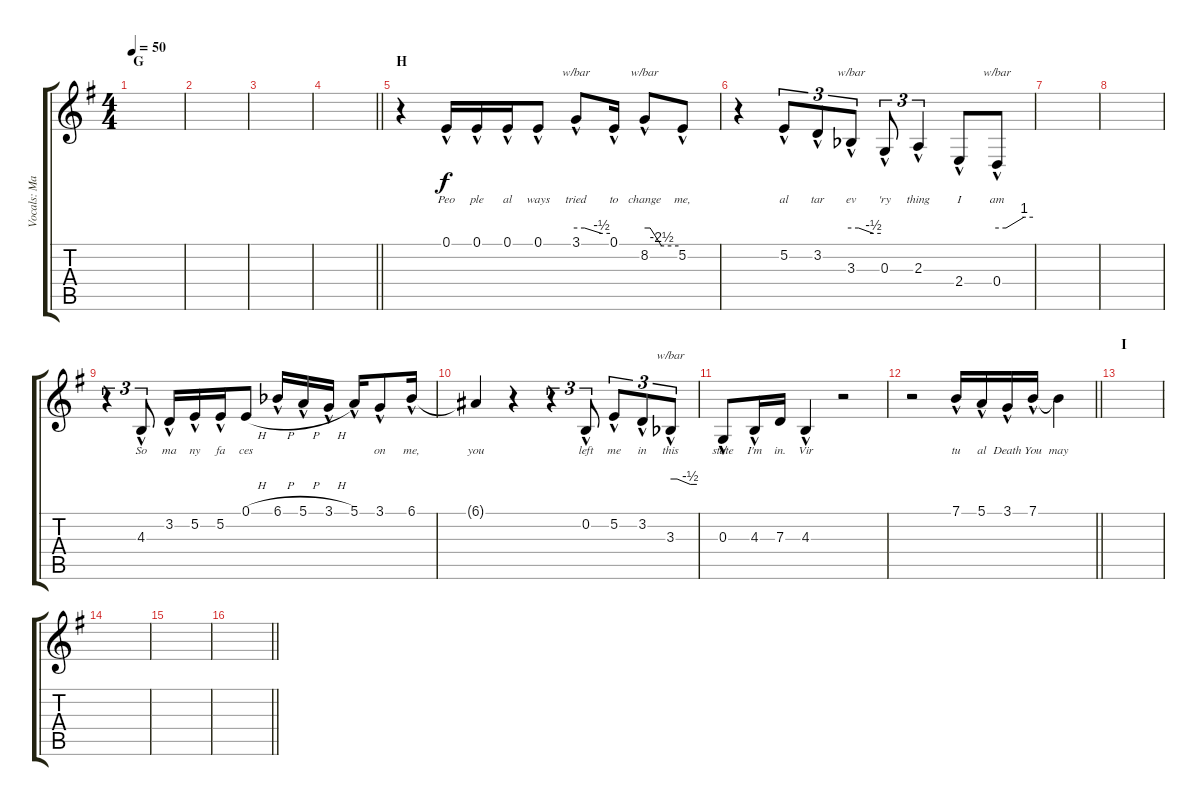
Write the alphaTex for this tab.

\track ("Vocals: Martin" "Vocals: Ma") {instrument lead2sawtooth}
\staff {score tabs}
\tuning (E4 B3 G3 D3 A2 E2) {hide}
\ts (4 4)
\section ("" "G")
\tempo 50
\clef g2
\ks g
|
|
|
\barLineRight lightlight
|
\section ("" "H")
r.4 0.1{hac}.16{lyrics (0 "Peo") lyrics (1 "") lyrics (2 "") lyrics (3 "") lyrics (4 "")} 0.1{hac}.16{lyrics (0 "ple") lyrics (1 "") lyrics (2 "") lyrics (3 "") lyrics (4 "")} 0.1{hac}.16{lyrics (0 "al") lyrics (1 "") lyrics (2 "") lyrics (3 "") lyrics (4 "")} 0.1{hac}.8{lyrics (0 "ways") lyrics (1 "") lyrics (2 "") lyrics (3 "") lyrics (4 "")} 3.1{hac}.8{tbe (custom default 0 0 15 0 45 -2 60 -2) lyrics (0 "tried") lyrics (1 "") lyrics (2 "") lyrics (3 "") lyrics (4 "")} 0.1{hac}.16{lyrics (0 "to") lyrics (1 "") lyrics (2 "") lyrics (3 "") lyrics (4 "")} 8.2{hac}.8{tbe (custom default 0 0 10 0 30 -10 60 -10) lyrics (0 "change") lyrics (1 "") lyrics (2 "") lyrics (3 "") lyrics (4 "")} 5.2{hac}.8{lyrics (0 "me,") lyrics (1 "") lyrics (2 "") lyrics (3 "") lyrics (4 "")} |
r.4 5.2{hac}.8{tu (3 2) lyrics (0 "al") lyrics (1 "") lyrics (2 "") lyrics (3 "") lyrics (4 "")} 3.2{hac}.8{tu (3 2) lyrics (0 "tar") lyrics (1 "") lyrics (2 "") lyrics (3 "") lyrics (4 "")} 3.3{hac acc b}.8{tu (3 2) tbe (custom default 0 0 15 0 45 -2 60 -2) lyrics (0 "ev") lyrics (1 "") lyrics (2 "") lyrics (3 "") lyrics (4 "")} 0.3{hac}.8{tu (3 2) lyrics (0 "'ry") lyrics (1 "") lyrics (2 "") lyrics (3 "") lyrics (4 "")} 2.3{hac}.4{tu (3 2) lyrics (0 "thing") lyrics (1 "") lyrics (2 "") lyrics (3 "") lyrics (4 "")} 2.4{hac}.8{lyrics (0 "I") lyrics (1 "") lyrics (2 "") lyrics (3 "") lyrics (4 "")} 0.4{hac}.8{tbe (custom default 0 0 15 0 45 4 60 4) lyrics (0 "am") lyrics (1 "") lyrics (2 "") lyrics (3 "") lyrics (4 "")} |
|
|
r.4{tu (3 2)} 4.3{hac}.8{tu (3 2) lyrics (0 "So") lyrics (1 "") lyrics (2 "") lyrics (3 "") lyrics (4 "")} 3.2{hac}.16{lyrics (0 "ma") lyrics (1 "") lyrics (2 "") lyrics (3 "") lyrics (4 "")} 5.2{hac}.16{lyrics (0 "ny") lyrics (1 "") lyrics (2 "") lyrics (3 "") lyrics (4 "")} 5.2{hac}.16{lyrics (0 "fa") lyrics (1 "") lyrics (2 "") lyrics (3 "") lyrics (4 "")} 0.1{h}.8{lyrics (0 "ces") lyrics (1 "") lyrics (2 "") lyrics (3 "") lyrics (4 "")} 6.1{h hac acc b}.16{lyrics (0 "") lyrics (1 "") lyrics (2 "") lyrics (3 "") lyrics (4 "")} 5.1{h hac}.16{lyrics (0 "") lyrics (1 "") lyrics (2 "") lyrics (3 "") lyrics (4 "")} 3.1{h hac}.16{lyrics (0 "") lyrics (1 "") lyrics (2 "") lyrics (3 "") lyrics (4 "")} 5.1{hac}.16{lyrics (0 "") lyrics (1 "") lyrics (2 "") lyrics (3 "") lyrics (4 "")} 3.1{hac}.8{lyrics (0 "on") lyrics (1 "") lyrics (2 "") lyrics (3 "") lyrics (4 "")} 6.1{hac acc b}.16{lyrics (0 "me,") lyrics (1 "") lyrics (2 "") lyrics (3 "") lyrics (4 "")} |
6.1{t}.4{lyrics (0 "you") lyrics (1 "") lyrics (2 "") lyrics (3 "") lyrics (4 "")} r.4 r.4{tu (3 2)} 0.2{hac}.8{tu (3 2) lyrics (0 "left") lyrics (1 "") lyrics (2 "") lyrics (3 "") lyrics (4 "")} 5.2{hac}.8{tu (3 2) lyrics (0 "me") lyrics (1 "") lyrics (2 "") lyrics (3 "") lyrics (4 "")} 3.2{hac}.8{tu (3 2) lyrics (0 "in") lyrics (1 "") lyrics (2 "") lyrics (3 "") lyrics (4 "")} 3.3{hac acc b}.8{tu (3 2) tbe (custom default 0 0 15 0 45 -2 60 -2) lyrics (0 "this") lyrics (1 "") lyrics (2 "") lyrics (3 "") lyrics (4 "")} |
0.3{hac}.8{lyrics (0 "state") lyrics (1 "") lyrics (2 "") lyrics (3 "") lyrics (4 "")} 4.3{hac}.16{lyrics (0 "I'm") lyrics (1 "") lyrics (2 "") lyrics (3 "") lyrics (4 "")} 7.3.16{lyrics (0 "in.") lyrics (1 "") lyrics (2 "") lyrics (3 "") lyrics (4 "")} 4.3{hac}.4{lyrics (0 "Vir") lyrics (1 "") lyrics (2 "") lyrics (3 "") lyrics (4 "")} r.2 |
\barLineRight lightlight
r.2 7.1{hac}.16{lyrics (0 "tu") lyrics (1 "") lyrics (2 "") lyrics (3 "") lyrics (4 "")} 5.1{hac}.16{lyrics (0 "al") lyrics (1 "") lyrics (2 "") lyrics (3 "") lyrics (4 "")} 3.1{hac}.16{lyrics (0 "Death") lyrics (1 "") lyrics (2 "") lyrics (3 "") lyrics (4 "")} 7.1{hac}.16{lyrics (0 "You") lyrics (1 "") lyrics (2 "") lyrics (3 "") lyrics (4 "")} 7.1{t}.4{lyrics (0 "may") lyrics (1 "") lyrics (2 "") lyrics (3 "") lyrics (4 "")} |
\section ("" "I")
|
|
|
\barLineRight lightlight
